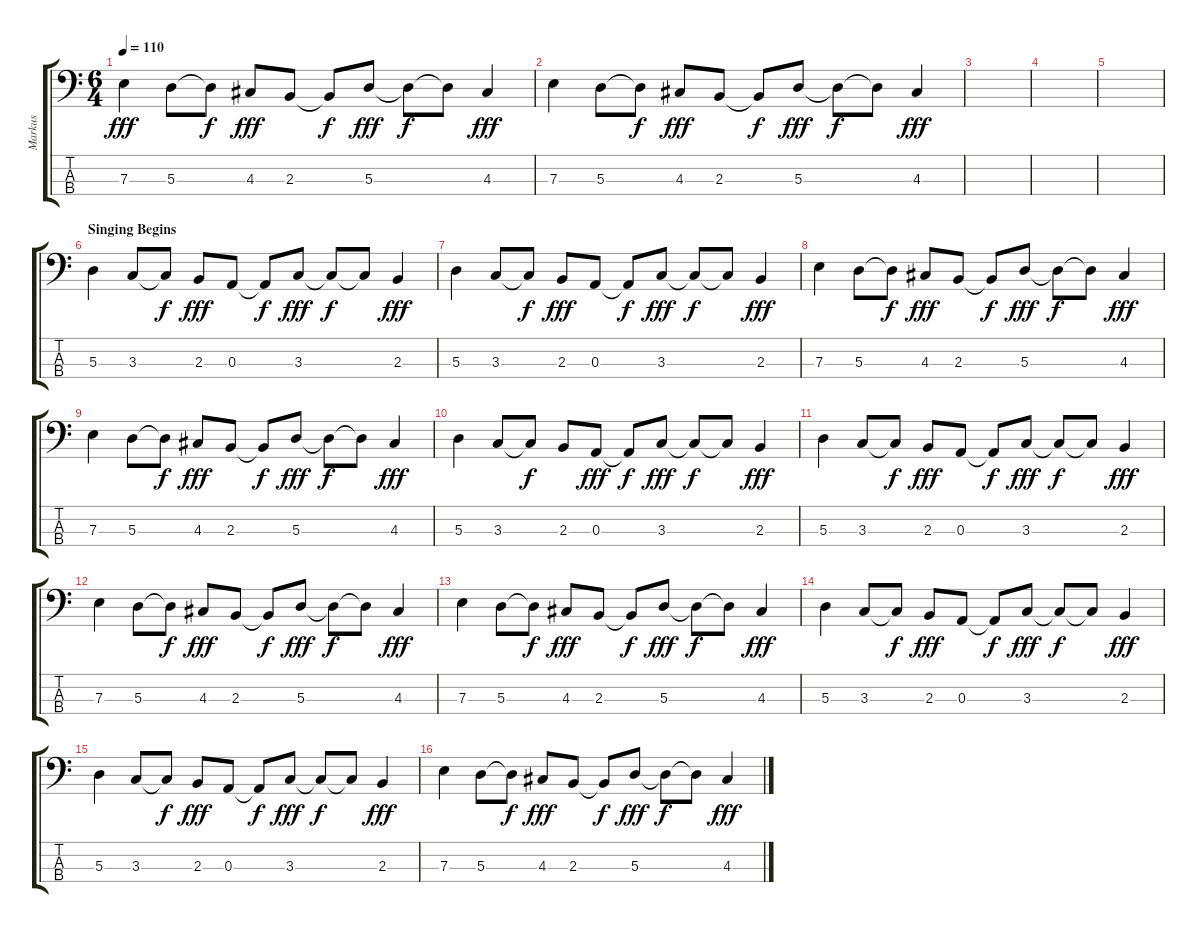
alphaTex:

\track ("Markus" "Markus") {instrument electricbassfinger}
\staff {score tabs}
\tuning (G2 D2 A1 E1) {hide}
\ts (6 4)
\tempo 110
\clef f4
\ks c
7.3.4{dy fff} 5.3.8 5.3{t}.8{dy f} 4.3.8{dy fff} 2.3.8 2.3{t}.8{dy f} 5.3.8{dy fff} 5.3{t}.8{dy f} 5.3{t}.8 4.3.4{dy fff} |
7.3.4 5.3.8 5.3{t}.8{dy f} 4.3.8{dy fff} 2.3.8 2.3{t}.8{dy f} 5.3.8{dy fff} 5.3{t}.8{dy f} 5.3{t}.8 4.3.4{dy fff} |
|
|
|
\section ("" "Singing Begins")
5.3.4 3.3.8 3.3{t}.8{dy f} 2.3.8{dy fff} 0.3.8 0.3{t}.8{dy f} 3.3.8{dy fff} 3.3{t}.8{dy f} 3.3{t}.8 2.3.4{dy fff} |
5.3.4 3.3.8 3.3{t}.8{dy f} 2.3.8{dy fff} 0.3.8 0.3{t}.8{dy f} 3.3.8{dy fff} 3.3{t}.8{dy f} 3.3{t}.8 2.3.4{dy fff} |
7.3.4 5.3.8 5.3{t}.8{dy f} 4.3.8{dy fff} 2.3.8 2.3{t}.8{dy f} 5.3.8{dy fff} 5.3{t}.8{dy f} 5.3{t}.8 4.3.4{dy fff} |
7.3.4 5.3.8 5.3{t}.8{dy f} 4.3.8{dy fff} 2.3.8 2.3{t}.8{dy f} 5.3.8{dy fff} 5.3{t}.8{dy f} 5.3{t}.8 4.3.4{dy fff} |
5.3.4 3.3.8 3.3{t}.8{dy f} 2.3.8 0.3.8{dy fff} 0.3{t}.8{dy f} 3.3.8{dy fff} 3.3{t}.8{dy f} 3.3{t}.8 2.3.4{dy fff} |
5.3.4 3.3.8 3.3{t}.8{dy f} 2.3.8{dy fff} 0.3.8 0.3{t}.8{dy f} 3.3.8{dy fff} 3.3{t}.8{dy f} 3.3{t}.8 2.3.4{dy fff} |
7.3.4 5.3.8 5.3{t}.8{dy f} 4.3.8{dy fff} 2.3.8 2.3{t}.8{dy f} 5.3.8{dy fff} 5.3{t}.8{dy f} 5.3{t}.8 4.3.4{dy fff} |
7.3.4 5.3.8 5.3{t}.8{dy f} 4.3.8{dy fff} 2.3.8 2.3{t}.8{dy f} 5.3.8{dy fff} 5.3{t}.8{dy f} 5.3{t}.8 4.3.4{dy fff} |
5.3.4 3.3.8 3.3{t}.8{dy f} 2.3.8{dy fff} 0.3.8 0.3{t}.8{dy f} 3.3.8{dy fff} 3.3{t}.8{dy f} 3.3{t}.8 2.3.4{dy fff} |
5.3.4 3.3.8 3.3{t}.8{dy f} 2.3.8{dy fff} 0.3.8 0.3{t}.8{dy f} 3.3.8{dy fff} 3.3{t}.8{dy f} 3.3{t}.8 2.3.4{dy fff} |
7.3.4 5.3.8 5.3{t}.8{dy f} 4.3.8{dy fff} 2.3.8 2.3{t}.8{dy f} 5.3.8{dy fff} 5.3{t}.8{dy f} 5.3{t}.8 4.3.4{dy fff}
